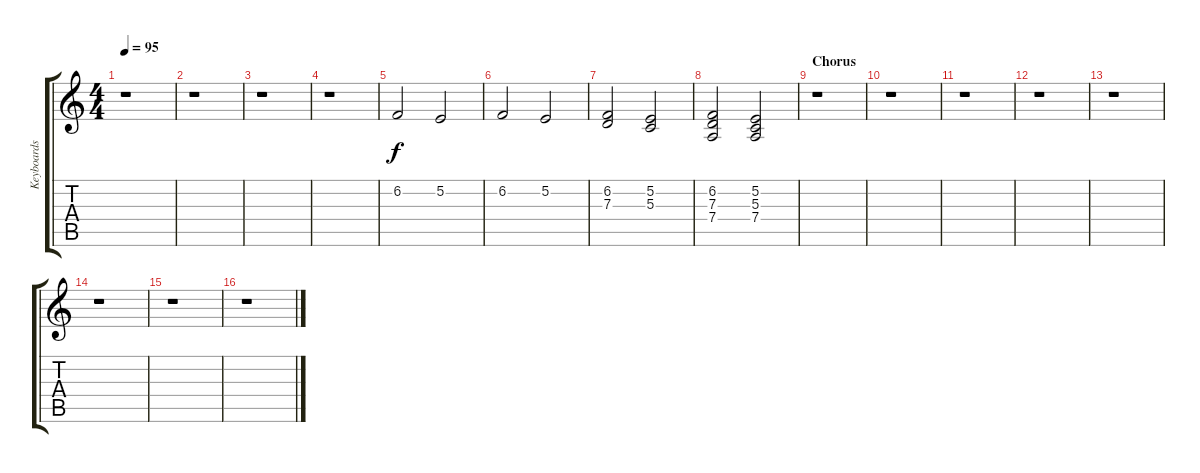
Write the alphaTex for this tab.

\track ("Keyboards" "Keyboards") {instrument tremolostrings}
\staff {score tabs}
\tuning (E4 B3 G3 D3 A2 E2) {hide}
\ts (4 4)
\tempo 95
\clef g2
\ks c
r.1{dy f} |
r.1 |
r.1 |
r.1 |
6.2.2 5.2.2 |
6.2.2 5.2.2 |
(6.2 7.3).2 (5.2 5.3).2 |
(6.2 7.3 7.4).2 (5.2 5.3 7.4).2 |
\section ("" "Chorus")
r.1 |
r.1 |
r.1 |
r.1 |
r.1 |
r.1 |
r.1 |
r.1
